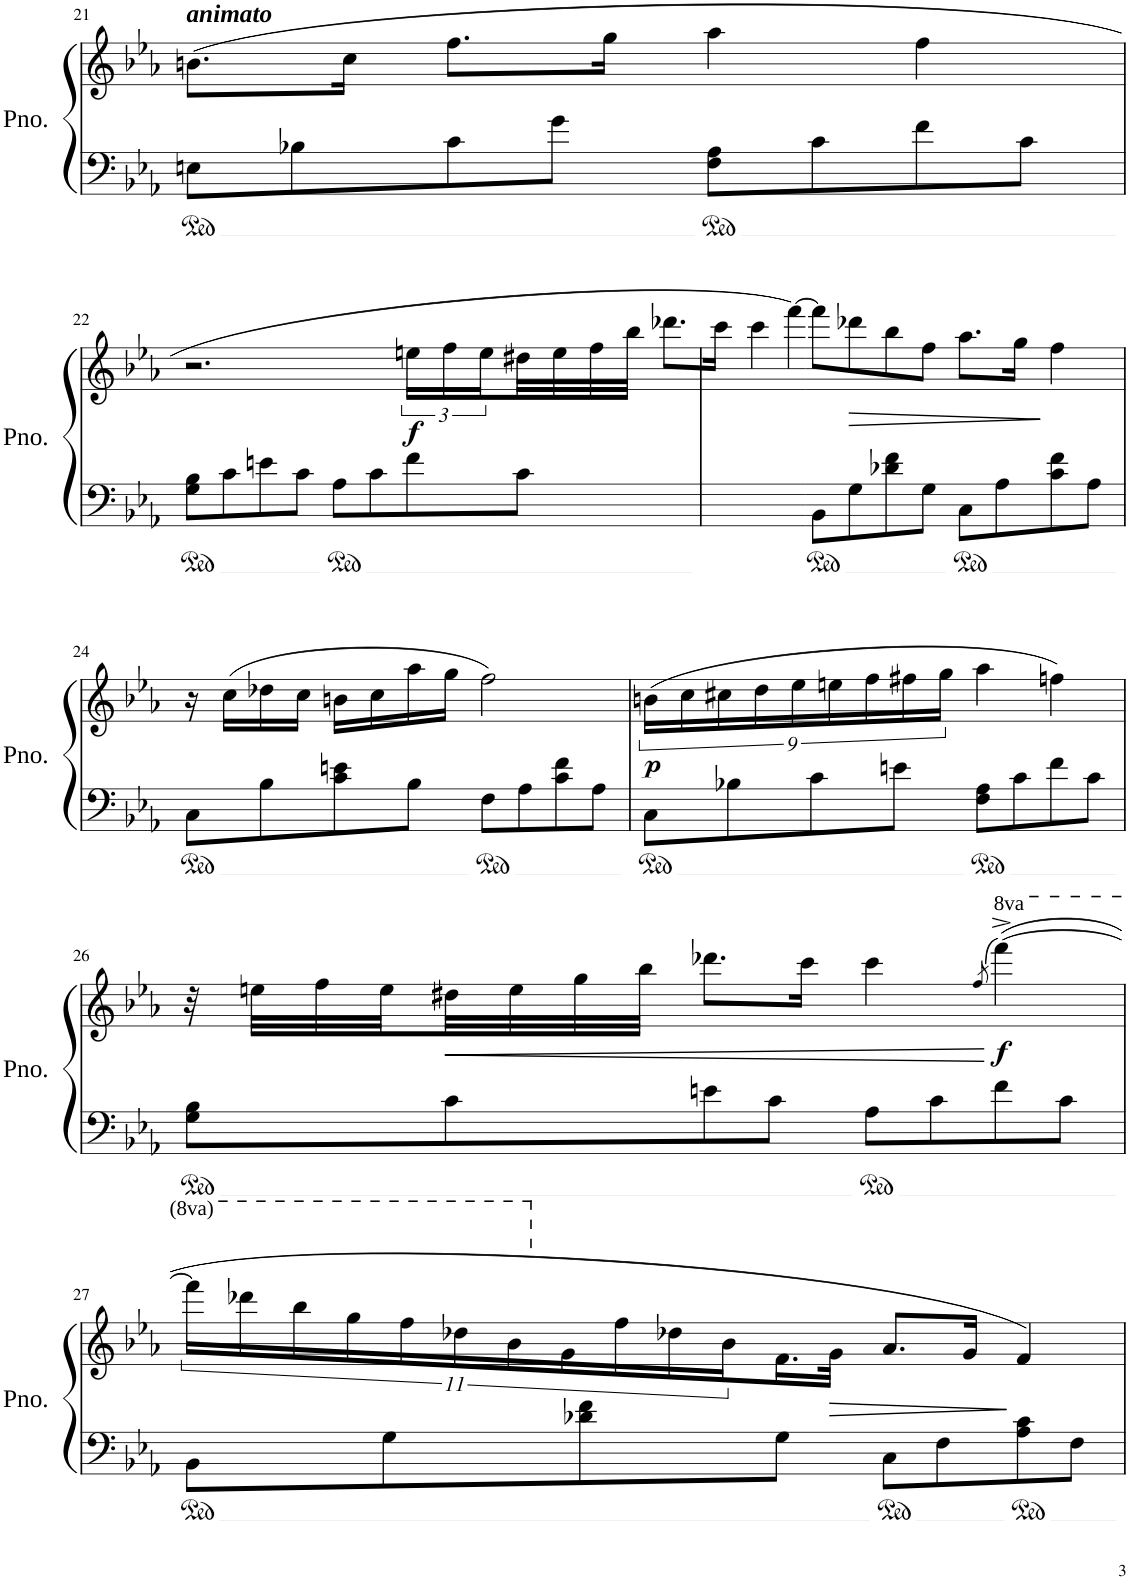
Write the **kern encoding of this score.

**kern	**kern	**dynam
*part1	*part1	*part1
*staff2	*staff1	*staff1/2
*I"Piano	*	*
*I'Pno.	*	*
!!LO:PB:g=z
*clefF4	*clefG2	*
*k[b-e-a-]	*k[b-e-a-]	*
*M4/4	*M4/4	*
=21	=21	=21
!	!LO:TX:a:Bi:t=animato	!
8En\L	(8.bn\L	.
8B-X\	.	.
.	16cc\Jk	.
8c\	8.ff\L	.
8g\J	.	.
.	16gg\Jk	.
8F\ 8A-\L	4aa-\	.
8c\	.	.
8f\	4ff\	.
8c\J	.	.
!!LO:LB:g=z
=22	=22	=22
8G\ 8B-\L	2.r	.
8c\	.	.
8en\	.	.
8c\J	.	.
8A-\L	.	.
8c\	.	.
!	!	!LO:DY:b
8f\	24een\LL	f
.	24ff\	.
.	24ee\	.
8c\J	32dd#X\L	.
.	32ee\	.
.	32ff\	.
.	32bb-\JJJ	.
2.ryy	8.ddd-X\L	.
.	16ccc\Jk	.
.	4ccc\	.
.	[4fff\)	.
=23	=23	=23
8BB-\L	8fff\L]	.
!	!	!LO:HP:b
8G\	8ddd-X\	>
8d-X\ 8f\	8bb-\	.
8G\J	8ff\J	.
8C\L	8.aa-\L	.
8A-\	.	.
.	16gg\Jk	.
8c\ 8f\	4ff\	.
8A-\J	.	.
!!LO:LB:g=z
=24	=24	=24
8C\L	16r	.
.	(16cc\LL	.
8B-\	16dd-X\	.
.	16cc\JJ	.
8c\ 8en\	16bn\LL	.
.	16cc\	.
8B-\J	16aa-\	.
.	16gg\JJ	.
8F\L	2ff\)	.
8A-\	.	.
8c\ 8f\	.	.
8A-\J	.	.
=25	=25	=25
!	!	!LO:DY:b
8C\L	(18bn\LL	p
.	18cc\	.
.	18cc#X\	.
8B-X\	.	.
.	18dd\	.
.	18ee-\	.
8c\	.	.
.	18een\	.
.	18ff\	.
8en\J	.	.
.	18ff#X\	.
.	18gg\JJ	.
8F\ 8A-\L	4aa-\	.
8c\	.	.
8f\	4ffn\)	.
8c\J	.	.
!!LO:LB:g=z
=26	=26	=26
8G\ 8B-\L	32r	.
.	32een\LLL	.
.	32ff\	.
.	32ee\	.
!	!	!LO:HP:b
8c\	32dd#X\	<
.	32ee\	.
.	32gg\	.
.	32bb-\JJJ	.
8en\	8.ddd-X\L	.
8c\J	.	.
.	16ccc\Jk	.
8A-\L	4ccc\	.
8c\	.	.
.	(>8qfff/	.
!	!	!LO:DY:n=1:b
8f\	([4ffff^\)	] f
8c\J	.	.
!!LO:LB:g=z
=27	=27	=27
8BB-\L	88%3ffff\LL]	.
.	88%3dddd-X\	.
.	88%3bbb-\	.
.	88%3ggg\	.
8G\	.	.
.	88%3fff\	.
.	88%3ddd-X\	.
.	88%3bb-\	.
.	88%3g\	.
8d-X\ 8f\	.	.
.	88%3ff\	.
.	88%3dd-X\	.
.	88%3b-\	.
8G\J	16.f\	.
.	32g\JJk	.
8C\L	8.a-/L	.
8F\	.	.
.	16g/Jk	.
8A-\ 8c\	4f/)	[
8F\J	.	.
=	=	=
*-	*-	*-
